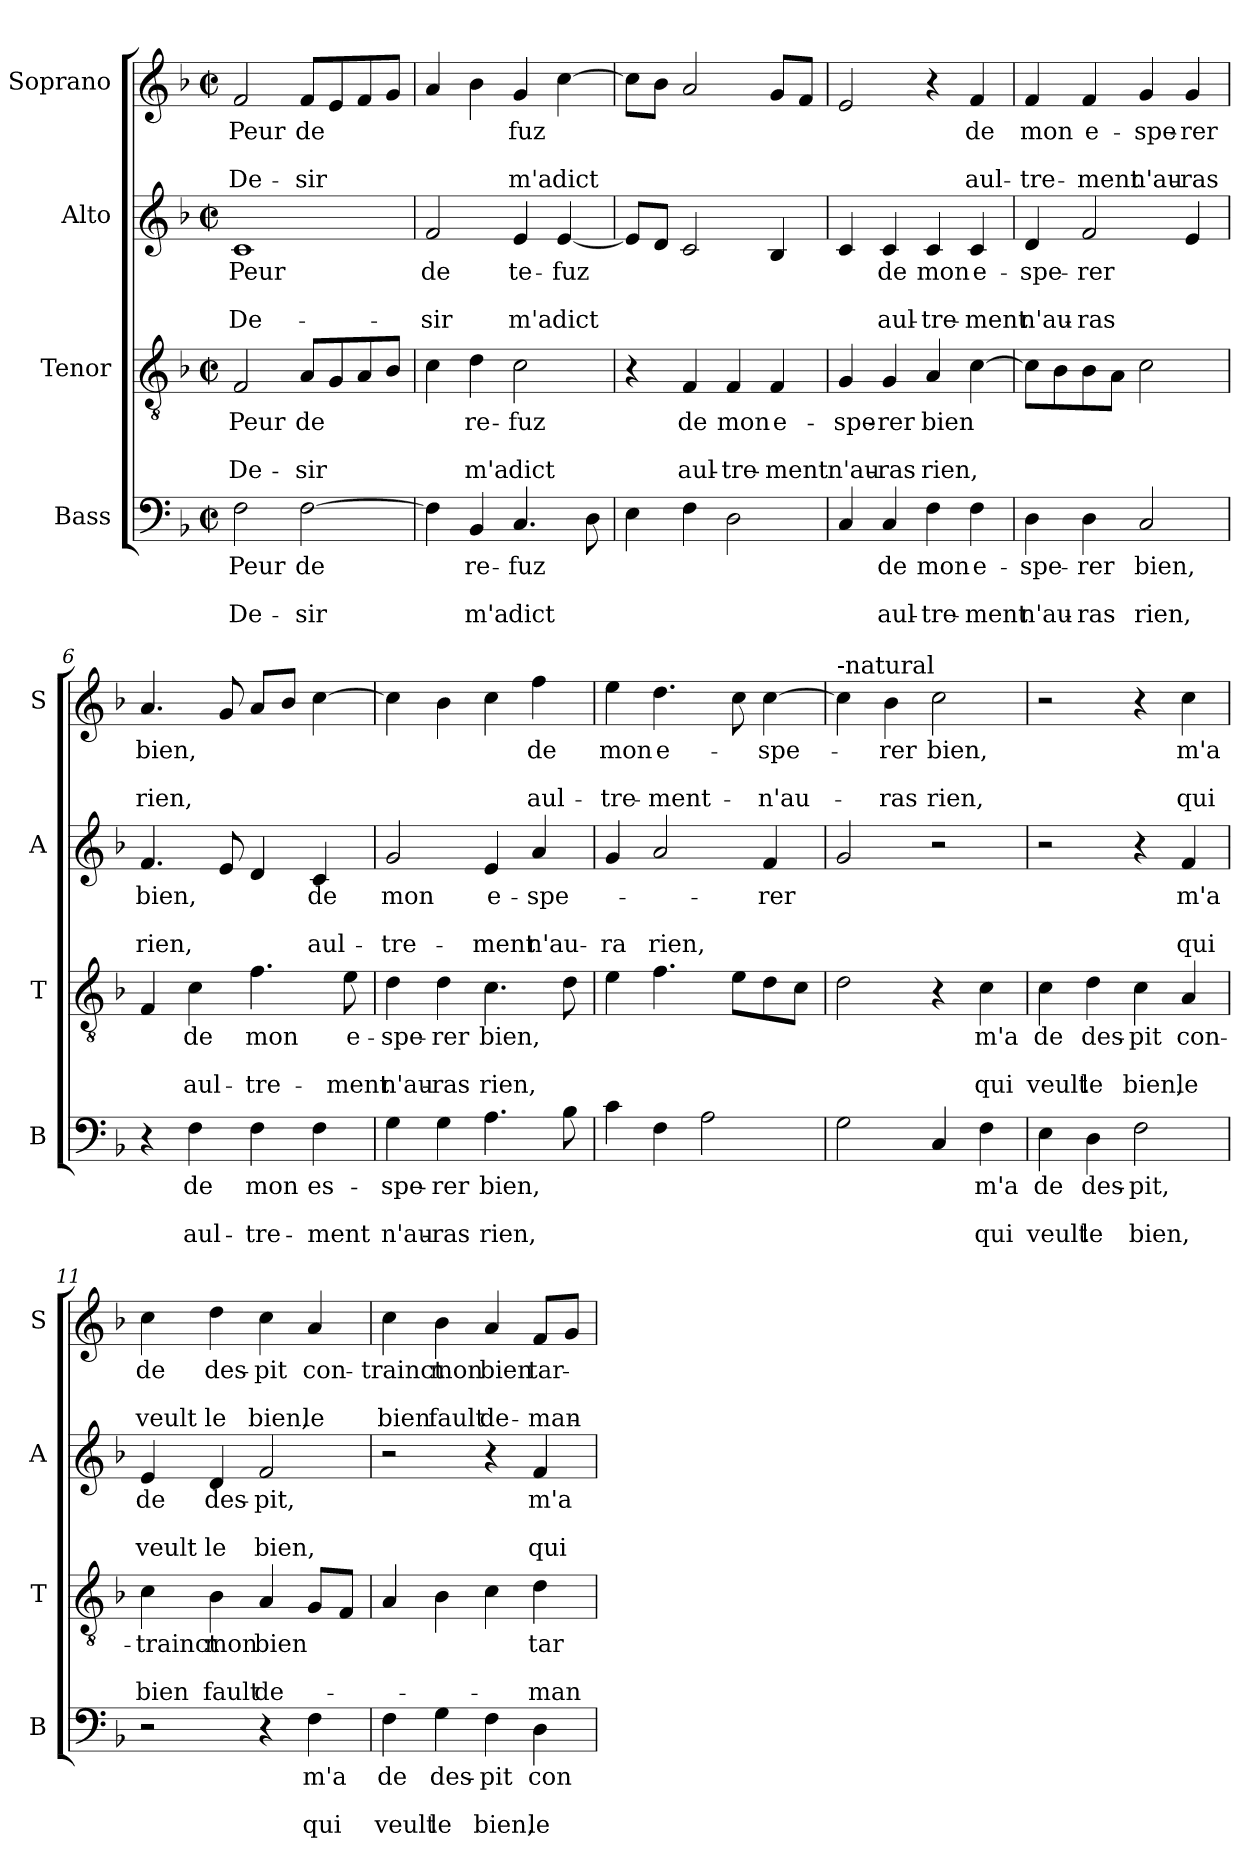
**kern	**text	**text	**text	**kern	**text	**text	**text	**kern	**text	**text	**text	**kern	**text	**text	**text
*part4	*part4	*part4	*part4	*part3	*part3	*part3	*part3	*part2	*part2	*part2	*part2	*part1	*part1	*part1	*part1
*staff4	*staff4	*staff4	*staff4	*staff3	*staff3	*staff3	*staff3	*staff2	*staff2	*staff2	*staff2	*staff1	*staff1	*staff1	*staff1
*I"Bass	*	*	*	*I"Tenor	*	*	*	*I"Alto	*	*	*	*I"Soprano	*	*	*
*I'B	*	*	*	*I'T	*	*	*	*I'A	*	*	*	*I'S	*	*	*
*clefF4	*	*	*	*clefGv2	*	*	*	*clefG2	*	*	*	*clefG2	*	*	*
*k[b-]	*	*	*	*k[b-]	*	*	*	*k[b-]	*	*	*	*k[b-]	*	*	*
*F:	*	*	*	*F:	*	*	*	*F:	*	*	*	*F:	*	*	*
*M2/2	*	*	*	*M2/2	*	*	*	*M2/2	*	*	*	*M2/2	*	*	*
*met(c|)	*	*	*	*met(c|)	*	*	*	*met(c|)	*	*	*	*met(c|)	*	*	*
=1	=1	=1	=1	=1	=1	=1	=1	=1	=1	=1	=1	=1	=1	=1	=1
!	!LO:LY:b	!	!LO:LY:b	!	!LO:LY:b	!	!LO:LY:b	!	!LO:LY:b	!	!LO:LY:b	!	!LO:LY:b	!	!LO:LY:b
2F\	Peur	.	De-	2F/	Peur	.	De-	1c	Peur	.	De-	2f/	Peur	.	De-
!	!LO:LY:b	!	!LO:LY:b	!	!LO:LY:b	!	!LO:LY:b	!	!	!	!	!	!LO:LY:b	!	!LO:LY:b
[2F\	de	.	-sir	8A/L	de	.	-sir	.	.	.	.	8f/L	de	.	-sir
.	.	.	.	8G/	.	.	.	.	.	.	.	8e/	.	.	.
.	.	.	.	8A/	.	.	.	.	.	.	.	8f/	.	.	.
.	.	.	.	8B-/J	.	.	.	.	.	.	.	8g/J	.	.	.
=2	=2	=2	=2	=2	=2	=2	=2	=2	=2	=2	=2	=2	=2	=2	=2
!	!	!	!	!	!	!	!	!	!LO:LY:b	!	!LO:LY:b	!	!	!	!
4F\]	.	.	.	4c\	.	.	.	2f/	de	.	-sir	4a/	.	.	.
!	!LO:LY:b	!	!LO:LY:b	!	!LO:LY:b	!	!LO:LY:b	!	!	!	!	!	!	!	!
4BB-/	re-	.	m'a	4d\	re-	.	m'a	.	.	.	.	4b-\	.	.	.
!	!LO:LY:b	!	!LO:LY:b	!	!LO:LY:b	!	!LO:LY:b	!	!LO:LY:b	!	!LO:LY:b	!	!LO:LY:b	!	!LO:LY:b
4.C/	-fuz	.	dict	2c\	-fuz	.	dict	4e/	te-	.	m'a	4g/	-fuz	.	m'a
!	!	!	!	!	!	!	!	!	!LO:LY:b	!	!LO:LY:b	!	!	!	!LO:LY:b
.	.	.	.	.	.	.	.	[4e/	-fuz	.	dict	[4cc\	.	.	dict
8D\	.	.	.	.	.	.	.	.	.	.	.	.	.	.	.
=3	=3	=3	=3	=3	=3	=3	=3	=3	=3	=3	=3	=3	=3	=3	=3
4E\	.	.	.	4r	.	.	.	8e/L]	.	.	.	8cc\L]	.	.	.
.	.	.	.	.	.	.	.	8d/J	.	.	.	8b-\J	.	.	.
!	!	!	!	!	!LO:LY:b	!	!LO:LY:b	!	!	!	!	!	!	!	!
4F\	.	.	.	4F/	de	.	aul-	2c/	.	.	.	2a/	.	.	.
!	!	!	!	!	!LO:LY:b	!	!LO:LY:b	!	!	!	!	!	!	!	!
2D\	.	.	.	4F/	mon	.	-tre-	.	.	.	.	.	.	.	.
!	!	!	!	!	!LO:LY:b	!	!LO:LY:b	!	!	!	!	!	!	!	!
.	.	.	.	4F/	e-	.	-ment	4B-/	.	.	.	8g/L	.	.	.
.	.	.	.	.	.	.	.	.	.	.	.	8f/J	.	.	.
=4	=4	=4	=4	=4	=4	=4	=4	=4	=4	=4	=4	=4	=4	=4	=4
!	!	!	!	!	!LO:LY:b	!	!LO:LY:b	!	!	!	!	!	!	!	!
4C/	.	.	.	4G/	-spe-	.	n'au-	4c/	.	.	.	2e/	.	.	.
!	!LO:LY:b	!	!LO:LY:b	!	!LO:LY:b	!	!LO:LY:b	!	!LO:LY:b	!	!LO:LY:b	!	!	!	!
4C/	de	.	aul-	4G/	-rer	.	-ras	4c/	de	.	aul-	.	.	.	.
!	!LO:LY:b	!	!LO:LY:b	!	!LO:LY:b	!	!LO:LY:b	!	!LO:LY:b	!	!LO:LY:b	!	!	!	!
4F\	mon	.	-tre-	4A/	bien	.	rien,	4c/	mon	.	-tre-	4r	.	.	.
!	!LO:LY:b	!	!LO:LY:b	!	!	!	!	!	!LO:LY:b	!	!LO:LY:b	!	!LO:LY:b	!	!LO:LY:b
4F\	e-	.	-ment	[4c\	.	.	.	4c/	e-	.	-ment	4f/	de	.	aul-
=5	=5	=5	=5	=5	=5	=5	=5	=5	=5	=5	=5	=5	=5	=5	=5
!	!LO:LY:b	!	!LO:LY:b	!	!	!	!	!	!LO:LY:b	!	!LO:LY:b	!	!LO:LY:b	!	!LO:LY:b
4D\	-spe-	.	n'au-	8c\L]	.	.	.	4d/	-spe-	.	n'au-	4f/	mon	.	-tre-
.	.	.	.	8B-\	.	.	.	.	.	.	.	.	.	.	.
!	!LO:LY:b	!	!LO:LY:b	!	!	!	!	!	!LO:LY:b	!	!LO:LY:b	!	!LO:LY:b	!	!LO:LY:b
4D\	-rer	.	-ras	8B-\	.	.	.	2f/	-rer	.	-ras	4f/	e-	.	-ment
.	.	.	.	8A\J	.	.	.	.	.	.	.	.	.	.	.
!	!LO:LY:b	!	!LO:LY:b	!	!	!	!	!	!	!	!	!	!LO:LY:b	!	!LO:LY:b
2C/	bien,	.	rien,	2c\	.	.	.	.	.	.	.	4g/	-spe-	.	n'au-
!	!	!	!	!	!	!	!	!	!	!	!	!	!LO:LY:b	!	!LO:LY:b
.	.	.	.	.	.	.	.	4e/	.	.	.	4g/	-rer	.	-ras
!!LO:LB:g=z
=6	=6	=6	=6	=6	=6	=6	=6	=6	=6	=6	=6	=6	=6	=6	=6
!	!	!	!	!	!	!	!	!	!LO:LY:b	!	!LO:LY:b	!	!LO:LY:b	!	!LO:LY:b
4r	.	.	.	4F/	.	.	.	4.f/	bien,	.	rien,	4.a/	bien,	.	rien,
!	!LO:LY:b	!	!LO:LY:b	!	!LO:LY:b	!	!LO:LY:b	!	!	!	!	!	!	!	!
4F\	de	.	aul-	4c\	de	.	aul-	.	.	.	.	.	.	.	.
.	.	.	.	.	.	.	.	8e/	.	.	.	8g/	.	.	.
!	!LO:LY:b	!	!LO:LY:b	!	!LO:LY:b	!	!LO:LY:b	!	!	!	!	!	!	!	!
4F\	mon	.	-tre-	4.f\	mon	.	-tre-	4d/	.	.	.	8a/L	.	.	.
.	.	.	.	.	.	.	.	.	.	.	.	8b-/J	.	.	.
!	!LO:LY:b	!	!LO:LY:b	!	!	!	!	!	!LO:LY:b	!	!LO:LY:b	!	!	!	!
4F\	es-	.	-ment	.	.	.	.	4c/	de	.	aul-	[4cc\	.	.	.
!	!	!	!	!	!LO:LY:b	!	!LO:LY:b	!	!	!	!	!	!	!	!
.	.	.	.	8e\	e-	.	-ment	.	.	.	.	.	.	.	.
=7	=7	=7	=7	=7	=7	=7	=7	=7	=7	=7	=7	=7	=7	=7	=7
!	!LO:LY:b	!	!LO:LY:b	!	!LO:LY:b	!	!LO:LY:b	!	!LO:LY:b	!	!LO:LY:b	!	!	!	!
4G\	-spe-	.	n'au-	4d\	-spe-	.	n'au-	2g/	mon	.	-tre-	4cc\]	.	.	.
!	!LO:LY:b	!	!LO:LY:b	!	!LO:LY:b	!	!LO:LY:b	!	!	!	!	!	!	!	!
4G\	-rer	.	-ras	4d\	-rer	.	-ras	.	.	.	.	4b-\	.	.	.
!	!LO:LY:b	!	!LO:LY:b	!	!LO:LY:b	!	!LO:LY:b	!	!LO:LY:b	!	!LO:LY:b	!	!	!	!
4.A\	bien,	.	rien,	4.c\	bien,	.	rien,	4e/	e-	.	-ment	4cc\	.	.	.
!	!	!	!	!	!	!	!	!	!LO:LY:b	!	!LO:LY:b	!	!LO:LY:b	!	!LO:LY:b
.	.	.	.	.	.	.	.	4a/	-spe-	.	n'au-	4ff\	de	.	aul-
8B-\	.	.	.	8d\	.	.	.	.	.	.	.	.	.	.	.
=8	=8	=8	=8	=8	=8	=8	=8	=8	=8	=8	=8	=8	=8	=8	=8
!	!	!	!	!	!	!	!	!	!	!	!LO:LY:b	!	!LO:LY:b	!	!LO:LY:b
4c\	.	.	.	4e\	.	.	.	4g/	.	.	-ra	4ee\	mon	.	-tre-
!	!	!	!	!	!	!	!	!	!	!	!LO:LY:b	!	!LO:LY:b	!	!LO:LY:b
4F\	.	.	.	4.f\	.	.	.	2a/	.	.	rien,	4.dd\	e-	.	-ment-
2A\	.	.	.	.	.	.	.	.	.	.	.	.	.	.	.
.	.	.	.	8e\L	.	.	.	.	.	.	.	8cc\	.	.	.
!	!	!	!	!	!	!	!	!	!LO:LY:b	!	!	!	!LO:LY:b	!	!LO:LY:b
.	.	.	.	8d\	.	.	.	4f/	-rer	.	.	[4cc\	-spe-	.	-n'au-
.	.	.	.	8c\J	.	.	.	.	.	.	.	.	.	.	.
=9	=9	=9	=9	=9	=9	=9	=9	=9	=9	=9	=9	=9	=9	=9	=9
!	!	!	!	!	!	!	!	!	!	!	!	!LO:TX:a:t=-natural	!	!	!
2G\	.	.	.	2d\	.	.	.	2g/	.	.	.	4cc\]	.	.	.
!	!	!	!	!	!	!	!	!	!	!	!	!	!LO:LY:b	!	!LO:LY:b
.	.	.	.	.	.	.	.	.	.	.	.	4b-\	-rer	.	-ras
!	!	!	!	!	!	!	!	!	!	!	!	!	!LO:LY:b	!	!LO:LY:b
4C/	.	.	.	4r	.	.	.	2r	.	.	.	2cc\	bien,	.	rien,
!	!LO:LY:b	!	!LO:LY:b	!	!LO:LY:b	!	!LO:LY:b	!	!	!	!	!	!	!	!
4F\	m'a	.	qui	4c\	m'a	.	qui	.	.	.	.	.	.	.	.
=10	=10	=10	=10	=10	=10	=10	=10	=10	=10	=10	=10	=10	=10	=10	=10
!	!LO:LY:b	!	!LO:LY:b	!	!LO:LY:b	!	!LO:LY:b	!	!	!	!	!	!	!	!
4E\	de	.	veult	4c\	de	.	veult	2r	.	.	.	2r	.	.	.
!	!LO:LY:b	!	!LO:LY:b	!	!LO:LY:b	!	!LO:LY:b	!	!	!	!	!	!	!	!
4D\	des-	.	le	4d\	des-	.	le	.	.	.	.	.	.	.	.
!	!LO:LY:b	!	!LO:LY:b	!	!LO:LY:b	!	!LO:LY:b	!	!	!	!	!	!	!	!
2F\	-pit,	.	bien,	4c\	-pit	.	bien,	4r	.	.	.	4r	.	.	.
!	!	!	!	!	!LO:LY:b	!	!LO:LY:b	!	!LO:LY:b	!	!LO:LY:b	!	!LO:LY:b	!	!LO:LY:b
.	.	.	.	4A/	con-	.	le	4f/	m'a	.	qui	4cc\	m'a	.	qui
!!LO:PB:g=z
=11	=11	=11	=11	=11	=11	=11	=11	=11	=11	=11	=11	=11	=11	=11	=11
!	!	!	!	!	!LO:LY:b	!	!LO:LY:b	!	!LO:LY:b	!	!LO:LY:b	!	!LO:LY:b	!	!LO:LY:b
2r	.	.	.	4c\	-trainct	.	bien	4e/	de	.	veult	4cc\	de	.	veult
!	!	!	!	!	!LO:LY:b	!	!LO:LY:b	!	!LO:LY:b	!	!LO:LY:b	!	!LO:LY:b	!	!LO:LY:b
.	.	.	.	4B-\	mon	.	fault	4d/	des-	.	le	4dd\	des-	.	le
!	!	!	!	!	!LO:LY:b	!	!LO:LY:b	!	!LO:LY:b	!	!LO:LY:b	!	!LO:LY:b	!	!LO:LY:b
4r	.	.	.	4A/	bien	.	de-	2f/	-pit,	.	bien,	4cc\	-pit	.	bien,
!	!LO:LY:b	!	!LO:LY:b	!	!	!	!	!	!	!	!	!	!LO:LY:b	!	!LO:LY:b
4F\	m'a	.	qui	8G/L	.	.	.	.	.	.	.	4a/	con-	.	le
.	.	.	.	8F/J	.	.	.	.	.	.	.	.	.	.	.
=12	=12	=12	=12	=12	=12	=12	=12	=12	=12	=12	=12	=12	=12	=12	=12
!	!LO:LY:b	!	!LO:LY:b	!	!	!	!	!	!	!	!	!	!LO:LY:b	!	!LO:LY:b
4F\	de	.	veult	4A/	.	.	.	2r	.	.	.	4cc\	-trainct	.	bien
!	!LO:LY:b	!	!LO:LY:b	!	!	!	!	!	!	!	!	!	!LO:LY:b	!	!LO:LY:b
4G\	des-	.	le	4B-\	.	.	.	.	.	.	.	4b-\	mon	.	fault
!	!LO:LY:b	!	!LO:LY:b	!	!	!	!	!	!	!	!	!	!LO:LY:b	!	!LO:LY:b
4F\	-pit	.	bien,	4c\	.	.	.	4r	.	.	.	4a/	bien	.	de-
!	!LO:LY:b	!	!LO:LY:b	!	!LO:LY:b	!	!LO:LY:b	!	!LO:LY:b	!	!LO:LY:b	!	!LO:LY:b	!	!LO:LY:b
4D\	con-	.	le	4d\	tar-	.	-man-	4f/	m'a	.	qui	8f/L	tar-	.	-man-
.	.	.	.	.	.	.	.	.	.	.	.	8g/J	.	.	.
=	=	=	=	=	=	=	=	=	=	=	=	=	=	=	=
*-	*-	*-	*-	*-	*-	*-	*-	*-	*-	*-	*-	*-	*-	*-	*-
